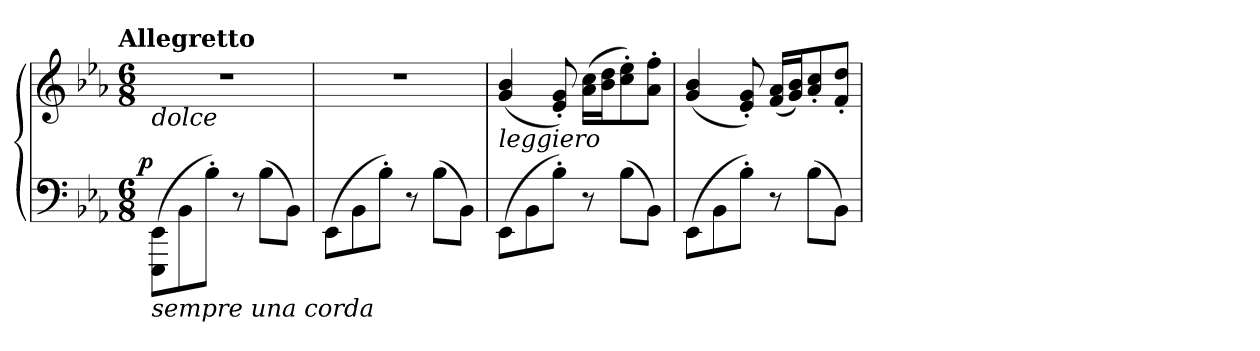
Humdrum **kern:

**kern	**kern	**dynam
*part1	*part1	*part1
*staff2	*staff1	*staff1/2
*clefF4	*clefG2	*
*k[b-e-a-]	*k[b-e-a-]	*
!!LO:TX:omd:t=Allegretto
*M6/8	*M6/8	*
*MM72	*MM72	*
=1	=1	=1
!	!LO:TX:b:i:t=dolce	!
!LO:TX:b:i:t=sempre una corda	!	!
!	!	!LO:DY:a=2:rj
(>8EEE-\ 8EE-\L	2.r	p
8BB-\	.	.
8B-'\J)	.	.
8r	.	.
(>8B-\L	.	.
8BB-\J)	.	.
=2	=2	=2
(>8EE-\L	2.r	.
8BB-\	.	.
8B-'\J)	.	.
8r	.	.
(>8B-\L	.	.
8BB-\J)	.	.
=3	=3	=3
!	!LO:TX:b:i:t=leggiero	!
(>8EE-\L	(<4g/ 4b-/	.
8BB-\	.	.
8B-'\J)	8e-'/ 8g'/)	.
8r	(>16a-\ 16cc\LL	.
.	16b-\ 16dd\J	.
(>8B-\L	8cc'\ 8ee-'\)	.
8BB-\J)	8a-'\ 8ff'\J	.
=4	=4	=4
(>8EE-\L	(<4g/ 4b-/	.
8BB-\	.	.
8B-'\J)	8e-'/ 8g'/)	.
8r	(<16f/ 16a-/LL	.
.	16g/ 16b-/J)	.
(>8B-\L	8a-'/ 8cc'/	.
8BB-\J)	8f'/ 8dd'/J	.
=	=	=
*-	*-	*-
